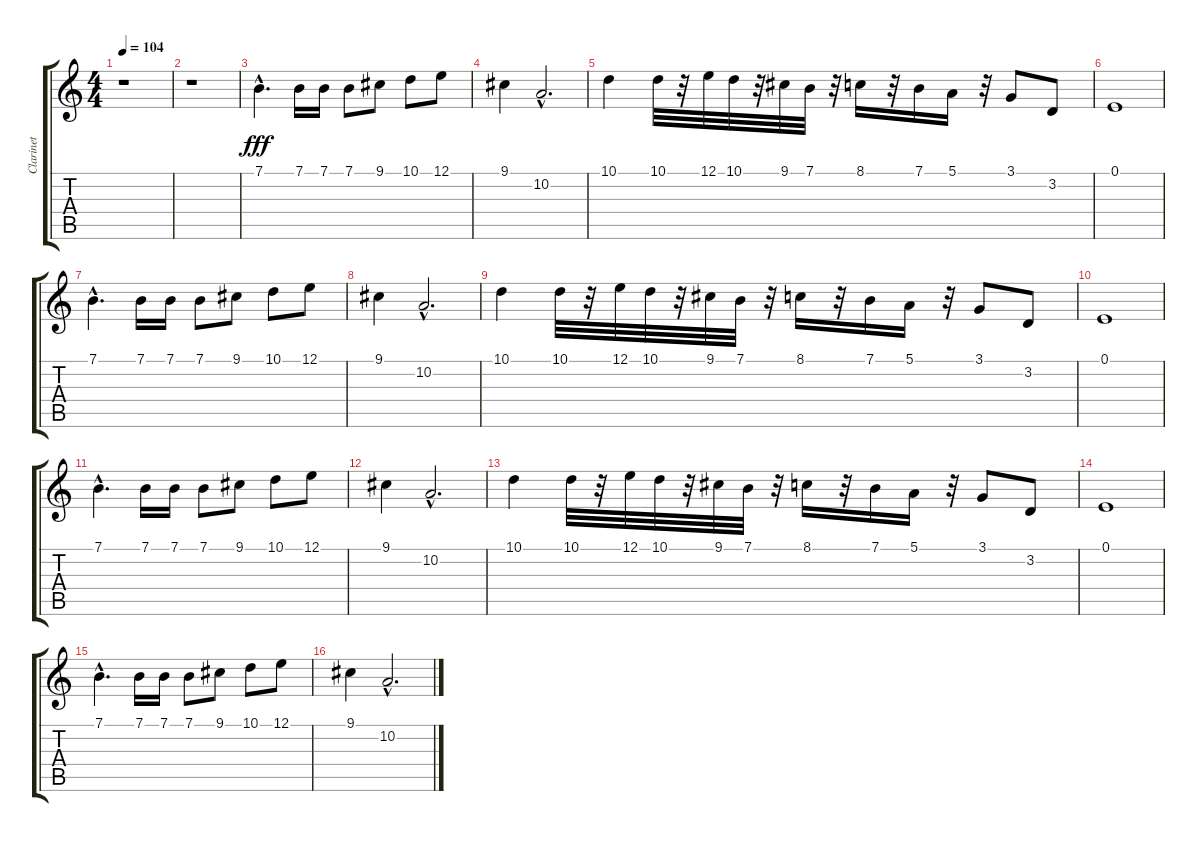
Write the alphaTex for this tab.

\track ("Clarinet" "Clarinet") {instrument clarinet}
\staff {score tabs}
\tuning (E4 B3 G3 D3 A2 E2) {hide}
\ts (4 4)
\tempo 104
\clef g2
\ks c
r.1{dy fff} |
r.1 |
7.1{hac}.4{d} 7.1.16 7.1.16 7.1.8 9.1.8 10.1.8 12.1.8 |
9.1.4 10.2{hac}.2{d} |
10.1.4 10.1.32 r.32 12.1.32 10.1.32 r.32 9.1.32 7.1.32 r.32 8.1.16 r.32 7.1.16 5.1.16 r.32 3.1.8 3.2.8 |
0.1.1 |
7.1{hac}.4{d} 7.1.16 7.1.16 7.1.8 9.1.8 10.1.8 12.1.8 |
9.1.4 10.2{hac}.2{d} |
10.1.4 10.1.32 r.32 12.1.32 10.1.32 r.32 9.1.32 7.1.32 r.32 8.1.16 r.32 7.1.16 5.1.16 r.32 3.1.8 3.2.8 |
0.1.1 |
7.1{hac}.4{d} 7.1.16 7.1.16 7.1.8 9.1.8 10.1.8 12.1.8 |
9.1.4 10.2{hac}.2{d} |
10.1.4 10.1.32 r.32 12.1.32 10.1.32 r.32 9.1.32 7.1.32 r.32 8.1.16 r.32 7.1.16 5.1.16 r.32 3.1.8 3.2.8 |
0.1.1 |
7.1{hac}.4{d} 7.1.16 7.1.16 7.1.8 9.1.8 10.1.8 12.1.8 |
9.1.4 10.2{hac}.2{d}
